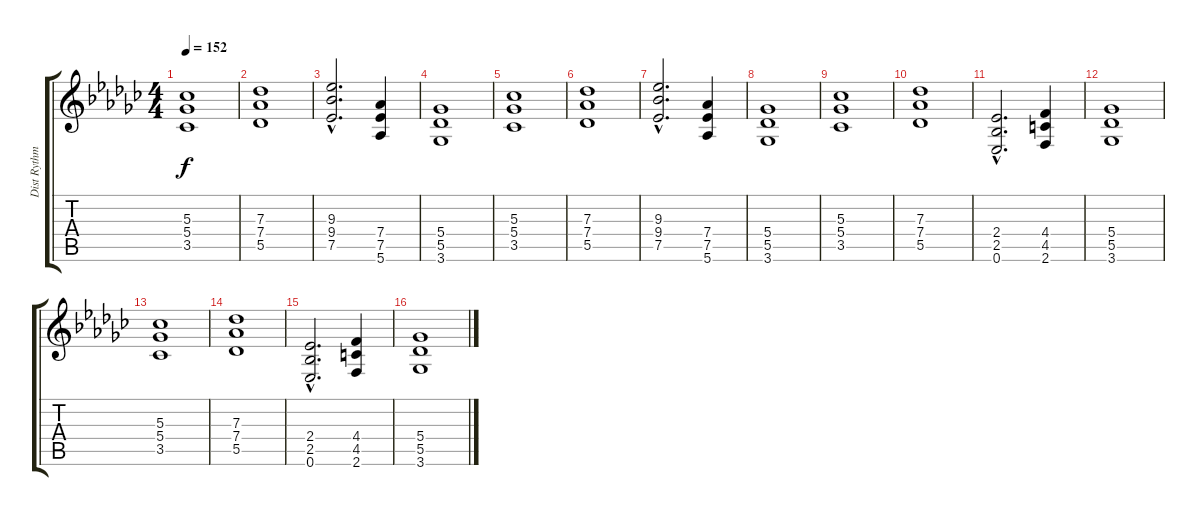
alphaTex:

\track ("Dist Rythm" "Dist Rythm") {instrument distortionguitar}
\staff {score tabs}
\tuning (Eb4 Bb3 Gb3 Db3 Ab2 Eb2) {hide}
\ts (4 4)
\tempo 152
\clef g2
\ks gb
(5.3 5.4 3.5).1{dy f} |
(7.3 7.4 5.5).1 |
(9.3{hac} 9.4{hac} 7.5{hac}).2{d} (7.4 7.5 5.6).4 |
(5.4 5.5 3.6).1 |
(5.3 5.4 3.5).1 |
(7.3 7.4 5.5).1 |
(9.3{hac} 9.4{hac} 7.5{hac}).2{d} (7.4 7.5 5.6).4 |
(5.4 5.5 3.6).1 |
(5.3 5.4 3.5).1 |
(7.3 7.4 5.5).1 |
(2.4{hac} 2.5{hac} 0.6{hac}).2{d} (4.4 4.5 2.6).4 |
(5.4 5.5 3.6).1 |
(5.3 5.4 3.5).1 |
(7.3 7.4 5.5).1 |
(2.4{hac} 2.5{hac} 0.6{hac}).2{d} (4.4 4.5 2.6).4 |
(5.4 5.5 3.6).1
